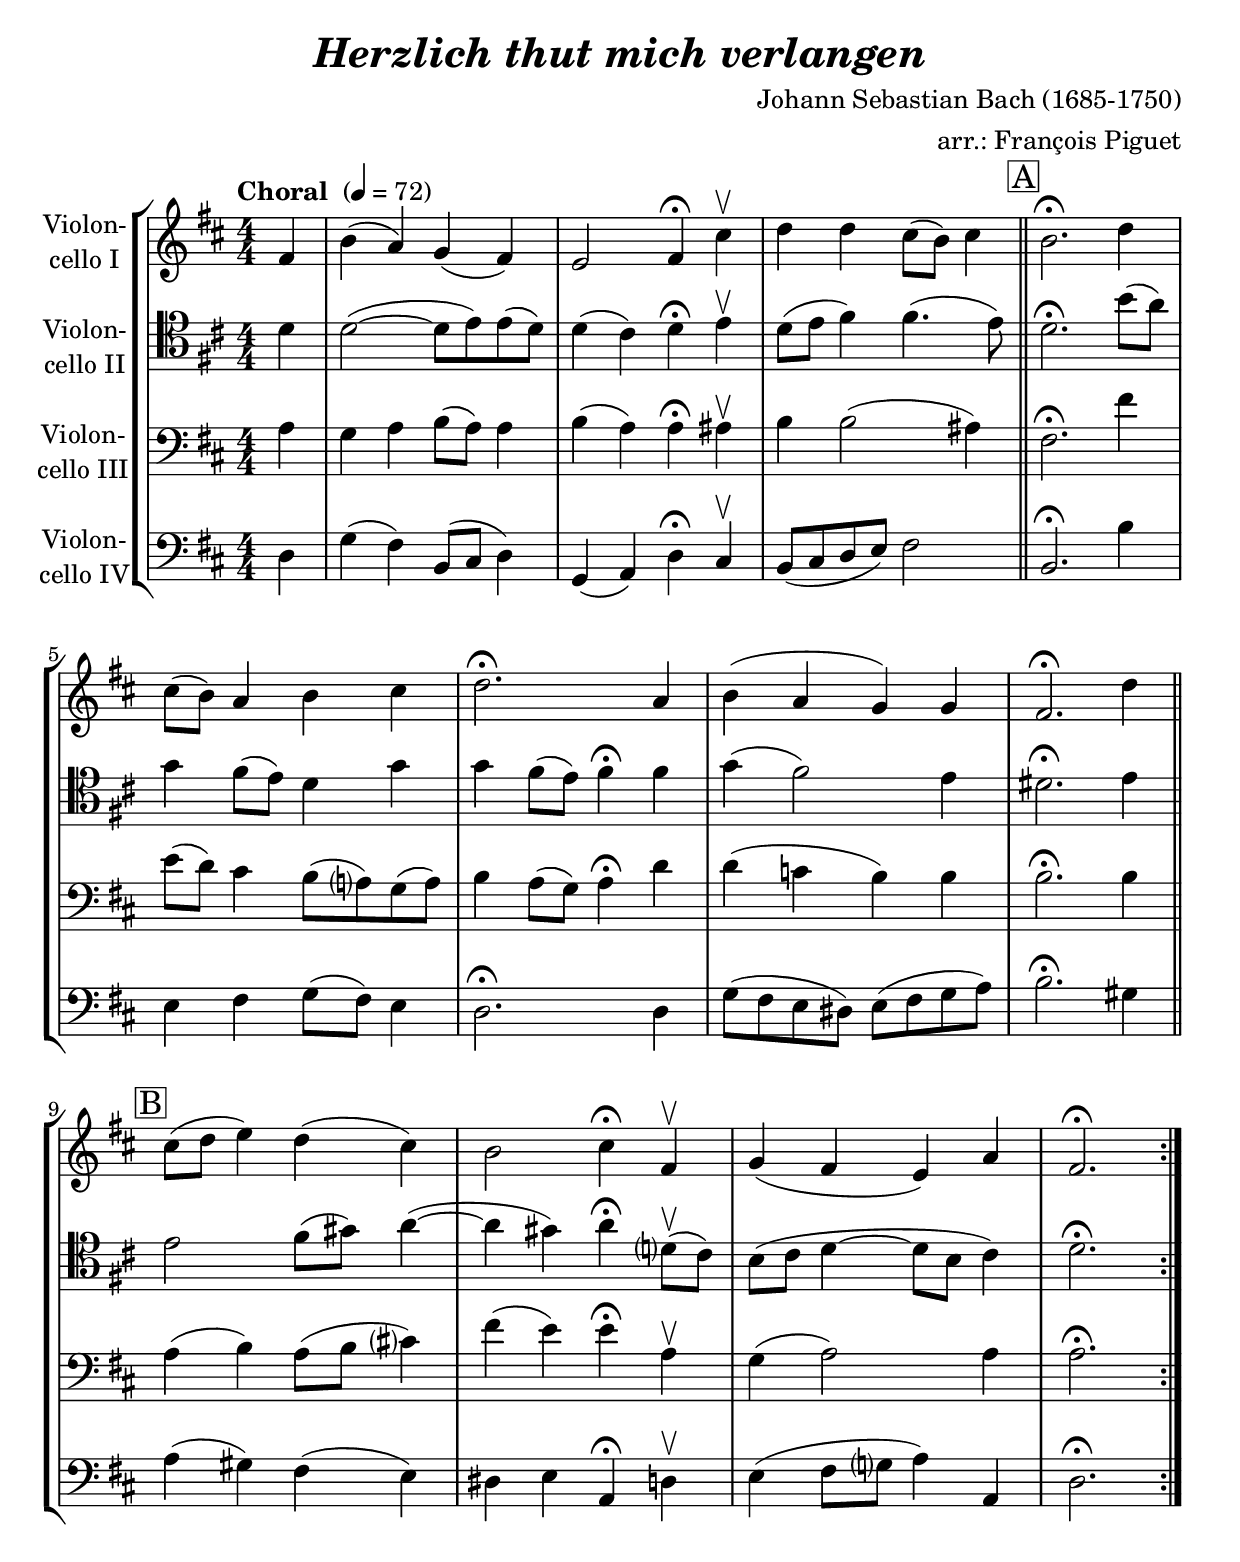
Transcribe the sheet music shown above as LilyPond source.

\version "2.14.2"
\include "deutsch.ly"

#(set-global-staff-size 22.5)

\header {
  title     = \markup \bold \italic "Herzlich thut mich verlangen"
  composer  = "Johann Sebastian Bach (1685-1750)"
  arranger  = "arr.: François Piguet"
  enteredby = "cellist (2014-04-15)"
}

voiceconsts = {
  \key d \major
  \time 4/4
  \clef "bass"
  \numericTimeSignature
  \compressFullBarRests
  \tempo "Choral " 4=72
}

%mihi = "clarinet"
%milo = "bassoon"
mihi = "church organ"
milo = "church organ"

boxa = { \bar "||" \mark \markup \box "A" }
boxb = { \bar "||" \mark \markup \box "B" }

va = \relative c'' {
  \voiceconsts
  \clef "treble"

  \repeat volta 2 {
    \partial 4 fis4
    h( a) g( fis)
    e2 fis4\fermata cis'\upbow
    d d cis8( h) cis4 \boxa
    h2.\fermata d4
    cis8( h) a4 h cis

    d2.\fermata a4
    h( a g) g
    fis2.\fermata d'4 \boxb
    cis8( d e4) d( cis)
    h2 cis4\fermata fis,\upbow

    g( fis e) a
    fis2.\fermata
  }
}

vb = \relative c'' {
  \voiceconsts
  \clef "tenor"

  \repeat volta 2 {
    \partial 4 d4
    d2(~ d8 e) e( d)
    d4( cis) d\fermata e\upbow
    d8( e fis4) fis4.( e8) \boxa
    d2.\fermata h'8( a)
    g4 fis8( e) d4 g

    g fis8( e) fis4\fermata fis
    g( fis2) e4
    dis2.\fermata e4 \boxb
    e2 fis8( gis) a4(~
    a gis) a\fermata d,?8(\upbow cis)

    h( cis d4~ d8 h cis4)
    d2.\fermata
  }
}

vc = \relative c'' {
  \voiceconsts

  \repeat volta 2 {
    \partial 4 a4
    g a h8( a) a4
    h( a) a\fermata ais\upbow
    h h2( ais4) \boxa
    fis2.\fermata fis'4
    e8( d) cis4 h8( a?) g( a)

    h4 a8( g) a4\fermata d
    d( c h) h
    h2.\fermata h4 \boxb
    a( h) a8( h cis?4)
    fis( e) e\fermata a,\upbow

    g( a2) a4
    a2.\fermata
  }
}

vd = \relative c' {
  \voiceconsts

  \repeat volta 2 {
    \partial 4 d4
    g( fis) h,8( cis d4)
    g,( a) d\fermata cis\upbow
    h8( cis d e) fis2 \boxa
    h,2.\fermata h'4
    e, fis g8( fis) e4

    d2.\fermata d4
    g8( fis e dis) e( fis g a)
    h2.\fermata gis4 \boxb
    a( gis) fis( e)
    dis e a,\fermata d\upbow

    e( fis8 g? a4) a,
    d2.\fermata
  }
}


music = \new StaffGroup <<
      \new Staff {
	\set Staff.midiInstrument = \mihi
	\set Staff.instrumentName = \markup \center-column { "Violon-" "cello I" }
	\transpose d d, { \va }
      }

      \new Staff {
	\set Staff.midiInstrument = \milo
	\set Staff.instrumentName = \markup \center-column { "Violon-" "cello II" }
	\transpose d d, { \vb }
      }

      \new Staff {
	\set Staff.midiInstrument = \milo
	\set Staff.instrumentName = \markup \center-column { "Violon-" "cello III" }
	\transpose d d, { \vc }
      }

      \new Staff {
	\set Staff.midiInstrument = \milo
	\set Staff.instrumentName = \markup \center-column { "Violon-" "cello IV" }
	\transpose d d, { \vd }
      }
>>

\book {
  \score {
    \music
    \layout {}
  }

  \score {
    \unfoldRepeats \music

    \midi {
      \context {
        \Score
      }
    }
  }
}
